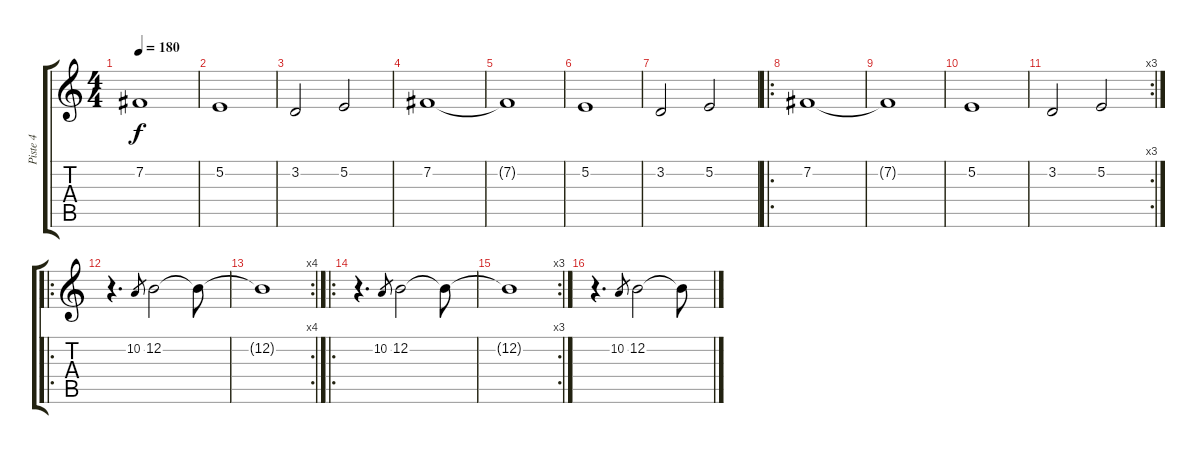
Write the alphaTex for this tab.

\track ("Piste 4" "Piste 4") {instrument synthstrings2}
\staff {score tabs}
\tuning (E4 B3 G3 D3 A2 E2) {hide}
\ts (4 4)
\tempo 180
\clef g2
\ks c
7.2{t}.1{dy f} |
5.2.1 |
3.2.2 5.2.2 |
7.2.1 |
7.2{t}.1 |
5.2.1 |
3.2.2 5.2.2 |
\ro
7.2.1 |
7.2{t}.1 |
5.2.1 |
\rc 3
3.2.2 5.2.2 |
\ro
r.4{d instrument synthstrings1} 10.2.8{gr} 12.2.2 12.2{t}.8 |
\rc 4
12.2{t}.1 |
\ro
r.4{d} 10.2.8{gr} 12.2.2 12.2{t}.8 |
\rc 3
12.2{t}.1 |
r.4{d} 10.2.8{gr} 12.2.2 12.2{t}.8
